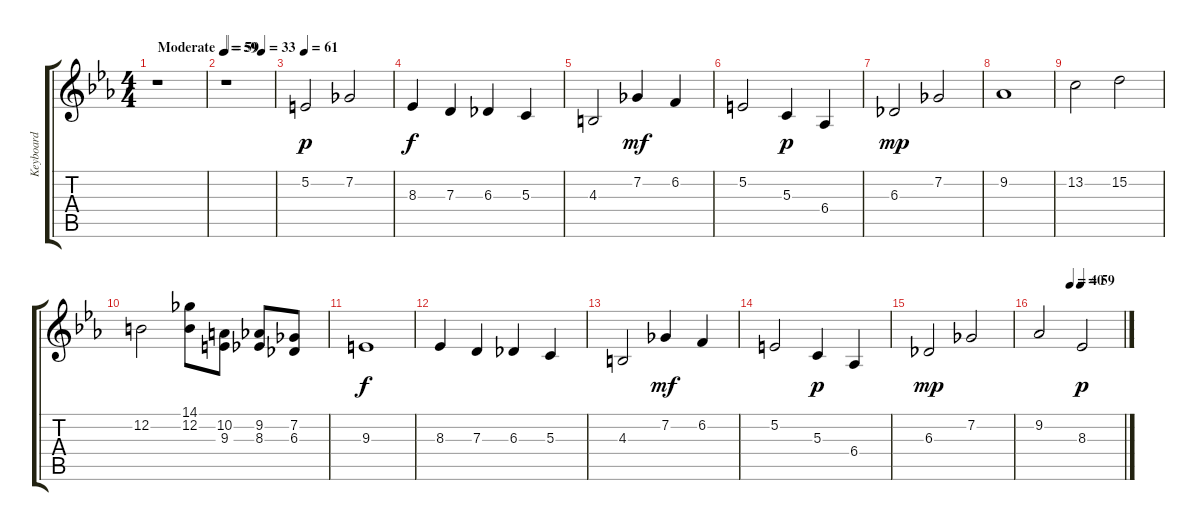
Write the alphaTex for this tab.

\track ("Keyboard" "Keyboard") {instrument pad2warm}
\staff {score tabs}
\tuning (E4 B3 G3 D3 A2 E2) {hide}
\ts (4 4)
\tempo (59 "Moderate")
\tempo 72
\tempo (59 "Moderate")
\clef g2
\ks eb
r.1{dy p instrument pad2warm} |
\tempo 59
\tempo (33 0.75)
r.1 |
\tempo 61
5.2.2 7.2.2 |
8.3.4{dy f} 7.3.4 6.3.4 5.3.4 |
4.3.2 7.2.4{dy mf} 6.2.4 |
5.2.2 5.3.4{dy p} 6.4.4 |
6.3.2{dy mp} 7.2.2 |
9.2.1 |
13.2.2 15.2.2 |
12.2.2 (14.1 12.2).8 (10.2 9.3).8 (9.2 8.3).8 (7.2 6.3).8 |
9.3.1{dy f} |
8.3.4 7.3.4 6.3.4 5.3.4 |
4.3.2 7.2.4{dy mf} 6.2.4 |
5.2.2 5.3.4{dy p} 6.4.4 |
6.3.2{dy mp} 7.2.2 |
\tempo (40 0.375)
\tempo (59 0.5)
9.2.2 8.3.2{dy p}
